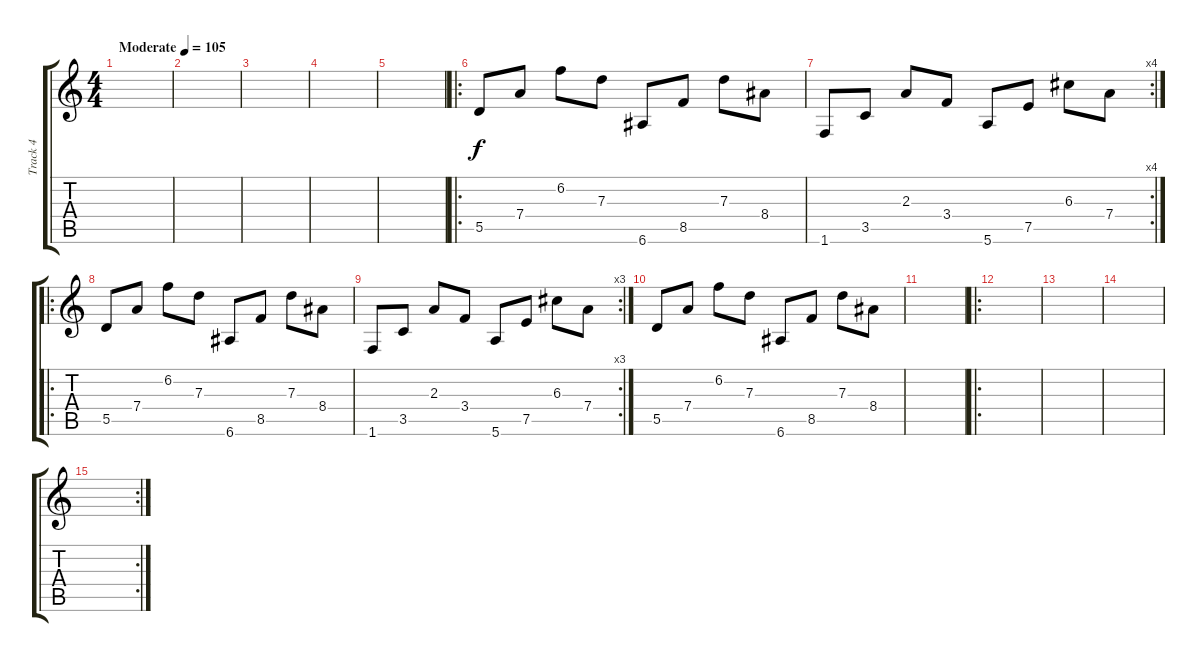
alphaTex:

\track ("Track 4" "Track 4") {instrument acousticguitarsteel}
\staff {score tabs}
\tuning (E4 B3 G3 D3 A2 E2) {hide}
\ts (4 4)
\tempo (105 "Moderate")
\clef g2
\ks c
|
|
|
|
|
\ro
5.5.8 7.4.8 6.2.8 7.3.8 6.6.8 8.5.8 7.3.8 8.4.8 |
\rc 4
1.6.8 3.5.8 2.3.8 3.4.8 5.6.8 7.5.8 6.3.8 7.4.8 |
\ro
5.5.8 7.4.8 6.2.8 7.3.8 6.6.8 8.5.8 7.3.8 8.4.8 |
\rc 3
1.6.8 3.5.8 2.3.8 3.4.8 5.6.8 7.5.8 6.3.8 7.4.8 |
5.5.8 7.4.8 6.2.8 7.3.8 6.6.8 8.5.8 7.3.8 8.4.8 |
|
\ro
|
|
|
\rc 2
